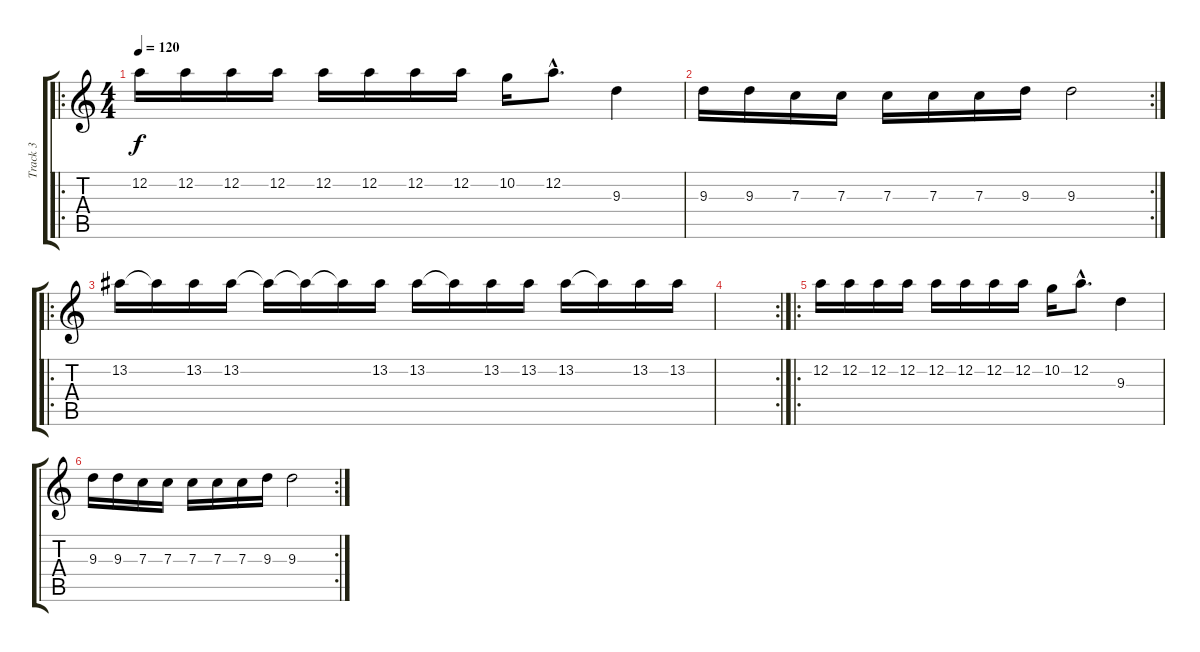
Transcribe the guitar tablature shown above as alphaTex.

\track ("Track 3" "Track 3") {instrument distortionguitar}
\staff {score tabs}
\tuning (D4 A3 F3 C3 G2 D2) {hide}
\ro
\ts (4 4)
\tempo 120
\clef g2
\ks c
12.2.16{dy f instrument distortionguitar} 12.2.16 12.2.16 12.2.16 12.2.16 12.2.16 12.2.16 12.2.16 10.2.16 12.2{hac}.8{d} 9.3.4 |
\rc 2
9.3.16 9.3.16 7.3.16 7.3.16 7.3.16 7.3.16 7.3.16 9.3.16 9.3.2 |
\ro
13.2.16 13.2{t}.16 13.2.16 13.2.16 13.2{t}.16 13.2{t}.16 13.2{t}.16 13.2.16 13.2.16 13.2{t}.16 13.2.16 13.2.16 13.2.16 13.2{t}.16 13.2.16 13.2.16 |
\rc 2
|
\ro
12.2.16 12.2.16 12.2.16 12.2.16 12.2.16 12.2.16 12.2.16 12.2.16 10.2.16 12.2{hac}.8{d} 9.3.4 |
\rc 2
9.3.16 9.3.16 7.3.16 7.3.16 7.3.16 7.3.16 7.3.16 9.3.16 9.3.2
